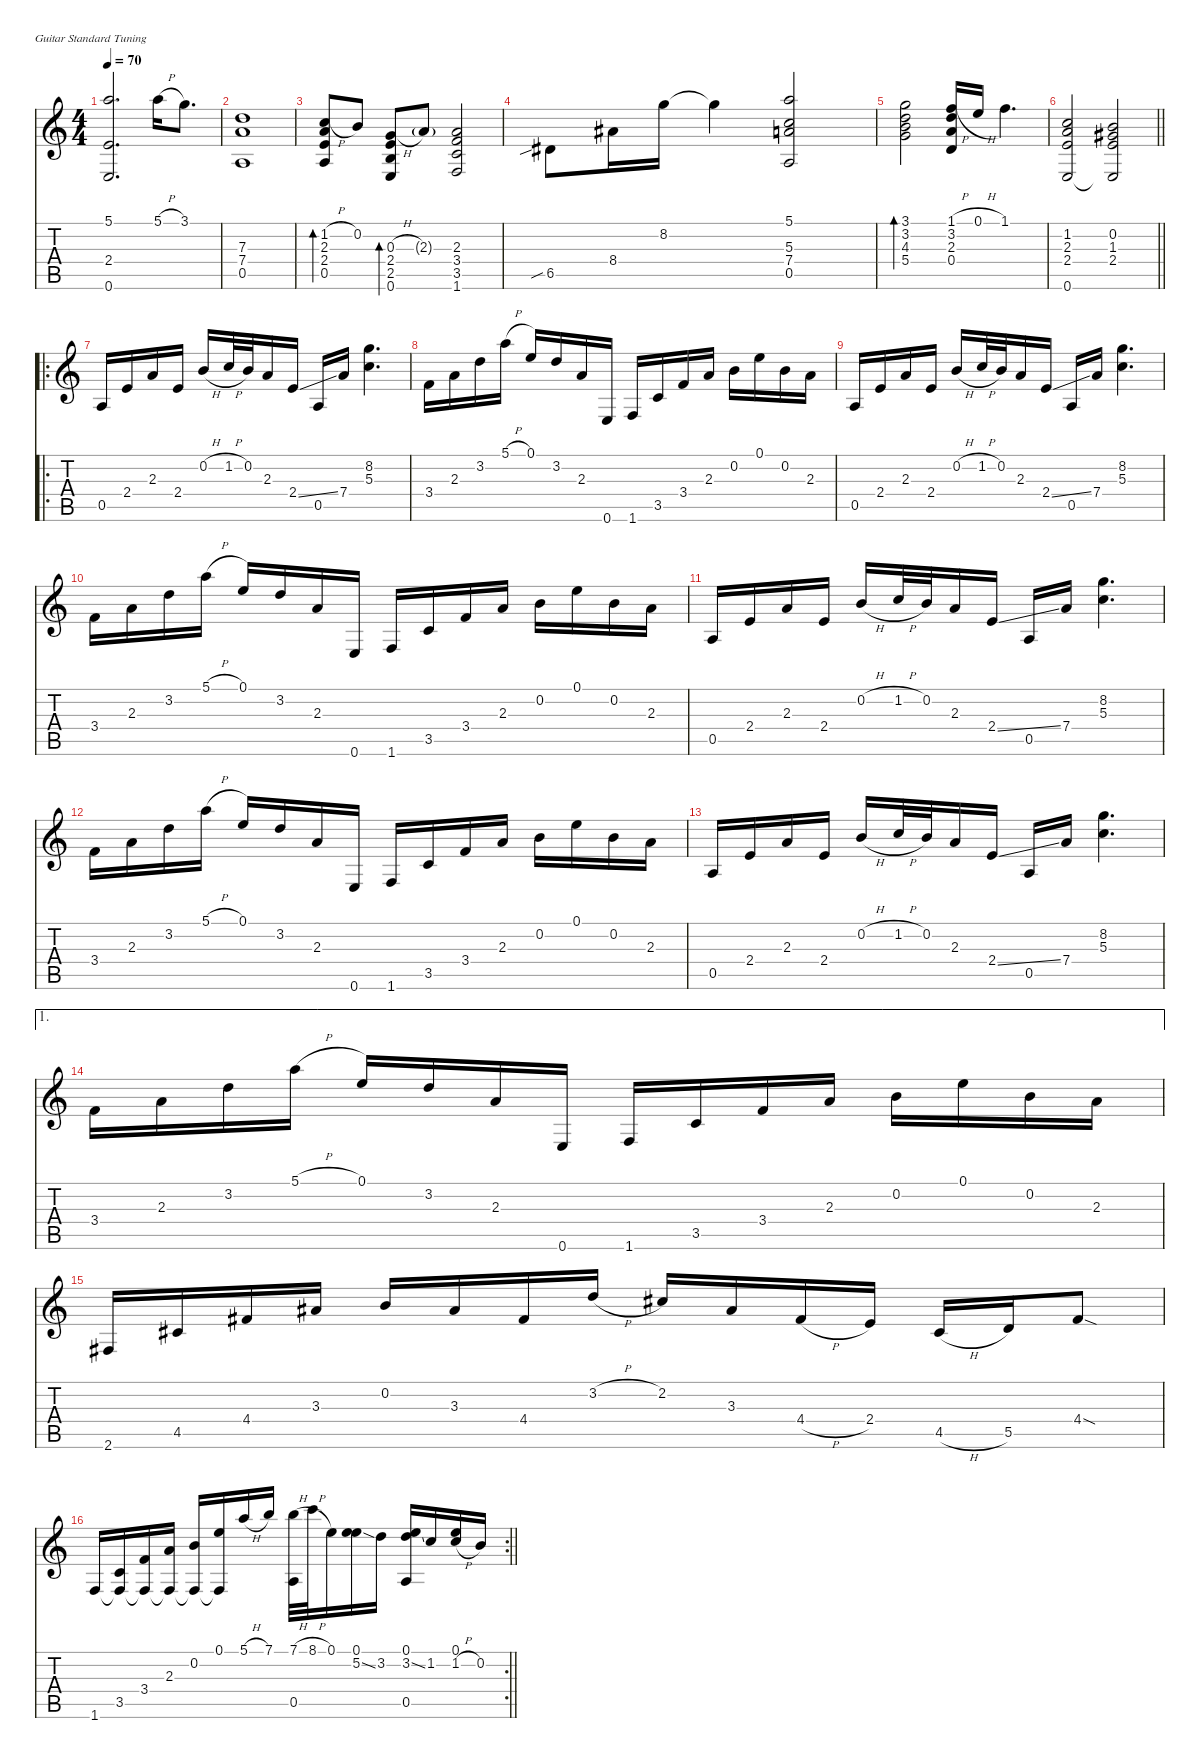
\defaultSystemsLayout 4
\hideDynamics
\bracketExtendMode nobrackets
\singleTrackTrackNamePolicy hidden
\multiTrackTrackNamePolicy hidden
\firstSystemTrackNameMode fullname
\firstSystemTrackNameOrientation horizontal
\otherSystemsTrackNameOrientation horizontal
\track ("Acoustic Guitar" "s.guit.") {mute instrument acousticguitarsteel}
\staff {score tabs}
\tuning (E4 B3 G3 D3 A2 E2)
\ts (4 4)
\beaming (8 2 2 2 2)
\tempo 70
\clef g2
\ks c
(5.1 2.4 0.6).2{d dy mp instrument acousticguitarsteel beam Up} 5.1{h}.16{beam Down} 3.1.8{d beam Down} |
(7.3 7.4 0.5).1{beam Up} |
(1.2{h} 2.3 2.4 0.5).8{bd 240 beam Up} 0.2.8{beam Up} (0.3{h} 2.4 2.5 0.6).8{bd 120 beam Up} 2.3{g}.8{beam Up} (2.3 3.4 3.5 1.6).2{beam Up} |
6.5{sib acc #}.8{beam Down} 8.4{acc #}.16{beam Down} 8.2.16{beam Down} 8.2{t}.4{beam Down} (5.1 5.3 7.4 0.5).2{beam Up} |
(3.1 3.2 4.3 5.4).2{bd 240 beam Down} (1.1{h} 3.2 2.3 0.4).16{beam Up} 0.1{h}.16{beam Up} 1.1.4{d beam Down} |
\barLineRight lightlight
(1.2 2.3 2.4 0.6).2{beam Up} (0.2 1.3{acc #} 2.4 0.6{t}).2{beam Up} |
\ro
0.5.16{beam Up} 2.4.16{beam Up} 2.3.16{beam Up} 2.4.16{beam Up} 0.2{h}.16{beam Up} 1.2{h}.32{beam Up} 0.2.32{beam Up} 2.3.16{beam Up} 2.4{ss}.16{beam Up} 0.5.16{beam Up} 7.4.16{beam Up} (8.2 5.3).4{d beam Down} |
3.4.16{beam Down} 2.3.16{beam Down} 3.2.16{beam Down} 5.1{h}.16{beam Down} 0.1.16{beam Up} 3.2.16{beam Up} 2.3.16{beam Up} 0.6.16{beam Up} 1.6.16{beam Up} 3.5.16{beam Up} 3.4.16{beam Up} 2.3.16{beam Up} 0.2.16{beam Down} 0.1.16{beam Down} 0.2.16{beam Down} 2.3.16{beam Down} |
0.5.16{beam Up} 2.4.16{beam Up} 2.3.16{beam Up} 2.4.16{beam Up} 0.2{h}.16{beam Up} 1.2{h}.32{beam Up} 0.2.32{beam Up} 2.3.16{beam Up} 2.4{ss}.16{beam Up} 0.5.16{beam Up} 7.4.16{beam Up} (8.2 5.3).4{d beam Down} |
3.4.16{beam Down} 2.3.16{beam Down} 3.2.16{beam Down} 5.1{h}.16{beam Down} 0.1.16{beam Up} 3.2.16{beam Up} 2.3.16{beam Up} 0.6.16{beam Up} 1.6.16{beam Up} 3.5.16{beam Up} 3.4.16{beam Up} 2.3.16{beam Up} 0.2.16{beam Down} 0.1.16{beam Down} 0.2.16{beam Down} 2.3.16{beam Down} |
0.5.16{beam Up} 2.4.16{beam Up} 2.3.16{beam Up} 2.4.16{beam Up} 0.2{h}.16{beam Up} 1.2{h}.32{beam Up} 0.2.32{beam Up} 2.3.16{beam Up} 2.4{ss}.16{beam Up} 0.5.16{beam Up} 7.4.16{beam Up} (8.2 5.3).4{d beam Down} |
3.4.16{beam Down} 2.3.16{beam Down} 3.2.16{beam Down} 5.1{h}.16{beam Down} 0.1.16{beam Up} 3.2.16{beam Up} 2.3.16{beam Up} 0.6.16{beam Up} 1.6.16{beam Up} 3.5.16{beam Up} 3.4.16{beam Up} 2.3.16{beam Up} 0.2.16{beam Down} 0.1.16{beam Down} 0.2.16{beam Down} 2.3.16{beam Down} |
0.5.16{beam Up} 2.4.16{beam Up} 2.3.16{beam Up} 2.4.16{beam Up} 0.2{h}.16{beam Up} 1.2{h}.32{beam Up} 0.2.32{beam Up} 2.3.16{beam Up} 2.4{ss}.16{beam Up} 0.5.16{beam Up} 7.4.16{beam Up} (8.2 5.3).4{d beam Down} |
\ae 1
3.4.16{beam Down} 2.3.16{beam Down} 3.2.16{beam Down} 5.1{h}.16{beam Down} 0.1.16{beam Up} 3.2.16{beam Up} 2.3.16{beam Up} 0.6.16{beam Up} 1.6.16{beam Up} 3.5.16{beam Up} 3.4.16{beam Up} 2.3.16{beam Up} 0.2.16{beam Down} 0.1.16{beam Down} 0.2.16{beam Down} 2.3.16{beam Down} |
2.6{acc #}.16{beam Up} 4.5{acc #}.16{beam Up} 4.4{acc #}.16{beam Up} 3.3{acc #}.16{beam Up} 0.2.16{beam Up} 3.3{acc #}.16{beam Up} 4.4{acc #}.16{beam Up} 3.2{h}.16{beam Up} 2.2{acc #}.16{beam Up} 3.3{acc #}.16{beam Up} 4.4{h acc #}.16{beam Up} 2.4.16{beam Up} 4.5{h acc #}.16{beam Up} 5.5.16{beam Up} 4.4{sod acc #}.8{beam Up} |
\rc 2
\barLineRight lightlight
1.6.16{beam Up} (3.5 1.6{t}).16{beam Up} (3.4 1.6{t}).16{beam Up} (2.3 1.6{t}).16{beam Up} (0.2 1.6{t}).16{beam Up} (0.1 1.6{t}).16{beam Up} 5.1{h}.16{beam Up} 7.1.16{beam Up} (7.1{h} 0.5).32{beam Down} 8.1{h}.32{beam Down} 0.1.16{beam Down} (0.1 5.2{ss}).16{beam Down} 3.2.16{beam Down} (0.1 3.2{ss} 0.5).16{beam Up} 1.2.16{beam Up} (0.1 1.2{h}).16{beam Up} 0.2.16{beam Up}
